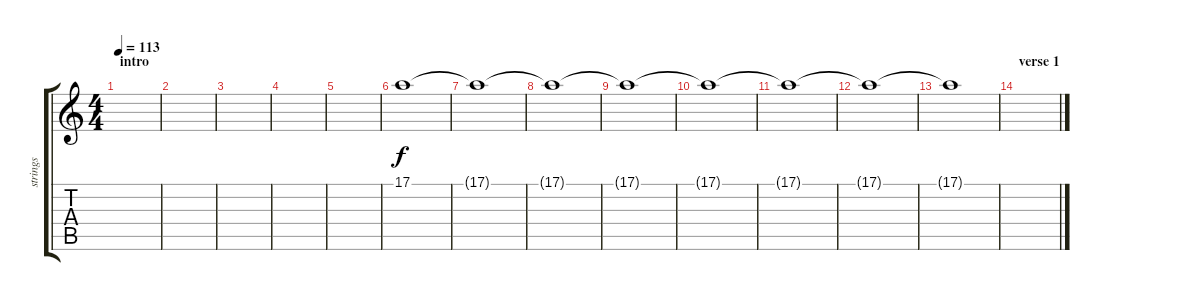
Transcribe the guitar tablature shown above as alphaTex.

\track ("strings" "strings") {instrument tremolostrings}
\staff {score tabs}
\tuning (E4 B3 G3 D3 A2 E2) {hide}
\ts (4 4)
\section ("" "intro")
\tempo 113
\clef g2
\ks c
|
|
|
|
|
17.1.1 |
17.1{t}.1 |
17.1{t}.1 |
17.1{t}.1 |
17.1{t}.1 |
17.1{t}.1{volume 0} |
17.1{t}.1 |
17.1{t}.1 |
\section ("" "verse 1")
